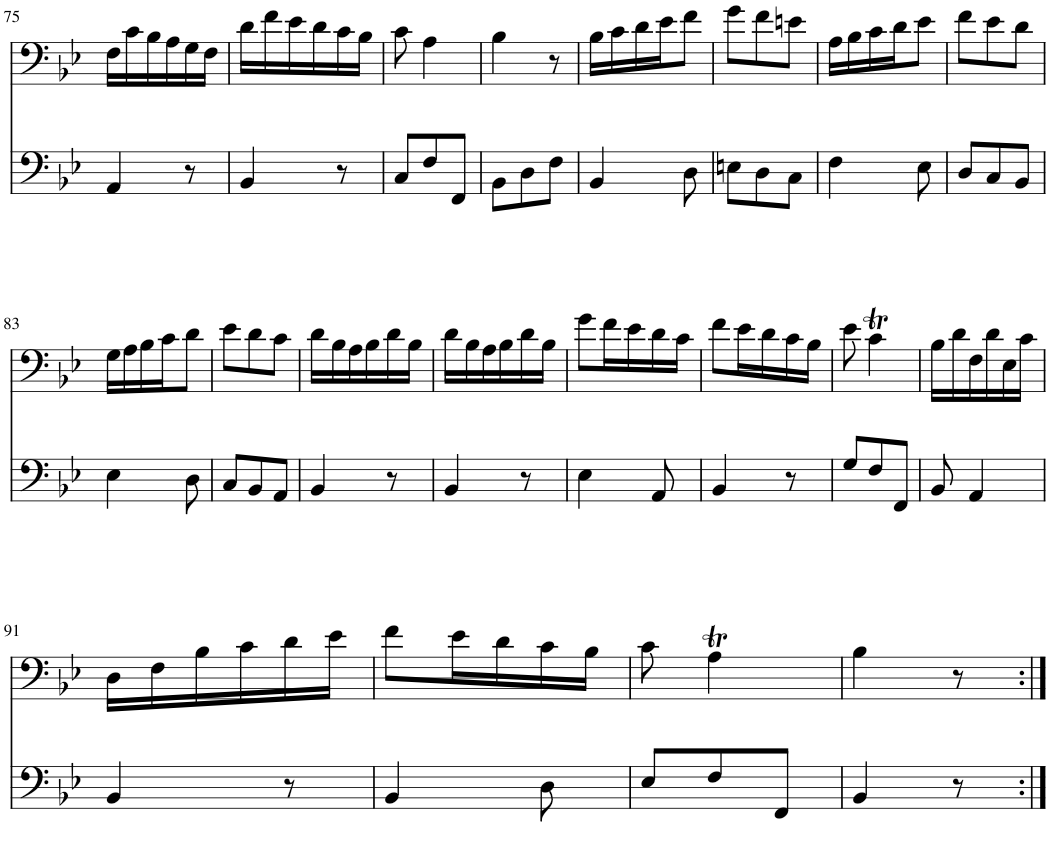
**kern	**kern	**kern	**kern
*part3	*part3	*part2	*part1
*staff4	*staff3	*staff2	*staff1
*I"Harpsichord	*	*I"Violoncello	*I"Violoncello
*I'Hpschd	*	*I'Vc	*I'Vc
!!LO:PB:g=z
*clefF4	*clefG2	*clefF4	*clefF4
*k[b-e-]	*k[b-e-]	*k[b-e-]	*k[b-e-]
*M3/8	*M3/8	*M3/8	*M3/8
=75	=75	=75	=75
4AA	4c 4f	4AA/	16F\LL
.	.	.	16c\
.	.	.	16B-\
.	.	.	16A\
8r	8r	8r	16G\
.	.	.	16F\JJ
=76	=76	=76	=76
4BB-	4d 4f 4b-	4BB-/	16d\LL
.	.	.	16f\
.	.	.	16e-\
.	.	.	16d\
8r	8r	8r	16c\
.	.	.	16B-\JJ
=77	=77	=77	=77
*	*^	*	*
8C/L	8b- 8cc	8g/L	8C/L	8c\
8F/	4a 4cc	8f/	8F/	4A\
8FF/J	.	8e-/J	8FF/J	.
=78	=78	=78	=78	=78
8BB-\L	16d/ 16f/ 16b-/LL	8r	8BB-\L	4B-\
.	16d/	.	.	.
8D\	16e-/	8ryy	8D\	.
.	16f/	.	.	.
8F\J	16g/	8e-	8F\J	8r
.	16a/JJ	.	.	.
*	*v	*v	*	*
=79	=79	=79	=79
4BB-	4d 4f 4b-	4BB-/	16B-\LL
.	.	.	16c\
.	.	.	16d\
.	.	.	16e-\J
8D	8B- 8f 8b-	8D\	8f\J
=80	=80	=80	=80
8En\L	8c/ 8g/L	8En\L	8g\L
8D\	8d/ 8f/ 8bn/	8D\	8f\
8C\J	8en/ 8g/ 8cc/J	8C\J	8en\J
=81	=81	=81	=81
4F	4f 4a 4cc	4F\	16A\LL
.	.	.	16B-\
.	.	.	16c\
.	.	.	16d\J
8E-	8c 8f 8a	8E-\	8e-\J
=82	=82	=82	=82
8D/L	8d/ 8f/ 8b-/L	8D/L	8f\L
8C/	8e-/ 8a/ 8cc/	8C/	8e-\
8BB-/J	8f/ 8b-/ 8dd/J	8BB-/J	8d\J
!!LO:LB:g=z
=83	=83	=83	=83
*	*^	*	*
4E-	8dd\L	4g	4E-\	16G\LL
.	.	.	.	16A\
.	8cc\	.	.	16B-\
.	.	.	.	16c\J
8D	8b-\J	8f	8D\	8d\J
=84	=84	=84	=84	=84
8C/L	8e-/ 8a/L	4.ryy	8C/L	8e-\L
8BB-/	8d/ 8f/ 8b-/	.	8BB-/	8d\
8AA/J	8c/ 8f/ 8cc/J	.	8AA/J	8c\J
*	*v	*v	*	*
=85	=85	=85	=85
4BB-	4d 4f 4b-	4BB-/	16d\LL
.	.	.	16B-\
.	.	.	16A\
.	.	.	16B-\
8r	8a	8r	16d\
.	.	.	16B-\JJ
=86	=86	=86	=86
4BB-	4d 4g	4BB-/	16d\LL
.	.	.	16B-\
.	.	.	16A\
.	.	.	16B-\
8r	8r	8r	16d\
.	.	.	16B-\JJ
=87	=87	=87	=87
4E-	4g 4b- 4cc	4E-\	8g\L
.	.	.	16f\L
.	.	.	16e-\
8AA	8e- 8f 8cc	8AA/	16d\
.	.	.	16c\JJ
=88	=88	=88	=88
4BB-	4d 4f 4b-	4BB-/	8f\L
.	.	.	16e-\L
.	.	.	16d\
8r	8r	8r	16c\
.	.	.	16B-\JJ
=89	=89	=89	=89
*	*^	*	*
8G/L	8.b-/L	8e-	8G/L	8e-\
8F/	.	4c 4f	8F/	4cT\
.	16g/K	.	.	.
8FF/J	8a/J	.	8FF/J	.
*	*v	*v	*	*
=90	=90	=90	=90
8BB-	8d 8f 8b-	8BB-/	16B-\LL
.	.	.	16d\
4AA	4c 4f 4cc	4AA/	16F\
.	.	.	16d\
.	.	.	16E-\
.	.	.	16c\JJ
!!LO:LB:g=z
=91	=91	=91	=91
4BB-	4d 4f 4b-	4BB-/	16D\LL
.	.	.	16F\
.	.	.	16B-\
.	.	.	16c\
8r	8r	8r	16d\
.	.	.	16e-\JJ
=92	=92	=92	=92
4BB-	4f 4b- 4dd	4BB-/	8f\L
.	.	.	16e-\L
.	.	.	16d\
8D	8f 8b- 8ff	8D\	16c\
.	.	.	16B-\JJ
=93	=93	=93	=93
*	*^	*	*
8E-/L	8b- 8cc	8g/L	8E-/L	8c\
8F/	4a 4cc	8f/	8F/	4At\
8FF/J	.	8e-/J	8FF/J	.
*	*v	*v	*	*
=94	=94	=94	=94
4BB-	4d 4f 4b-	4BB-/	4B-\
8r	8r	8r	8r
=:|!	=:|!	=:|!	=:|!
*-	*-	*-	*-
